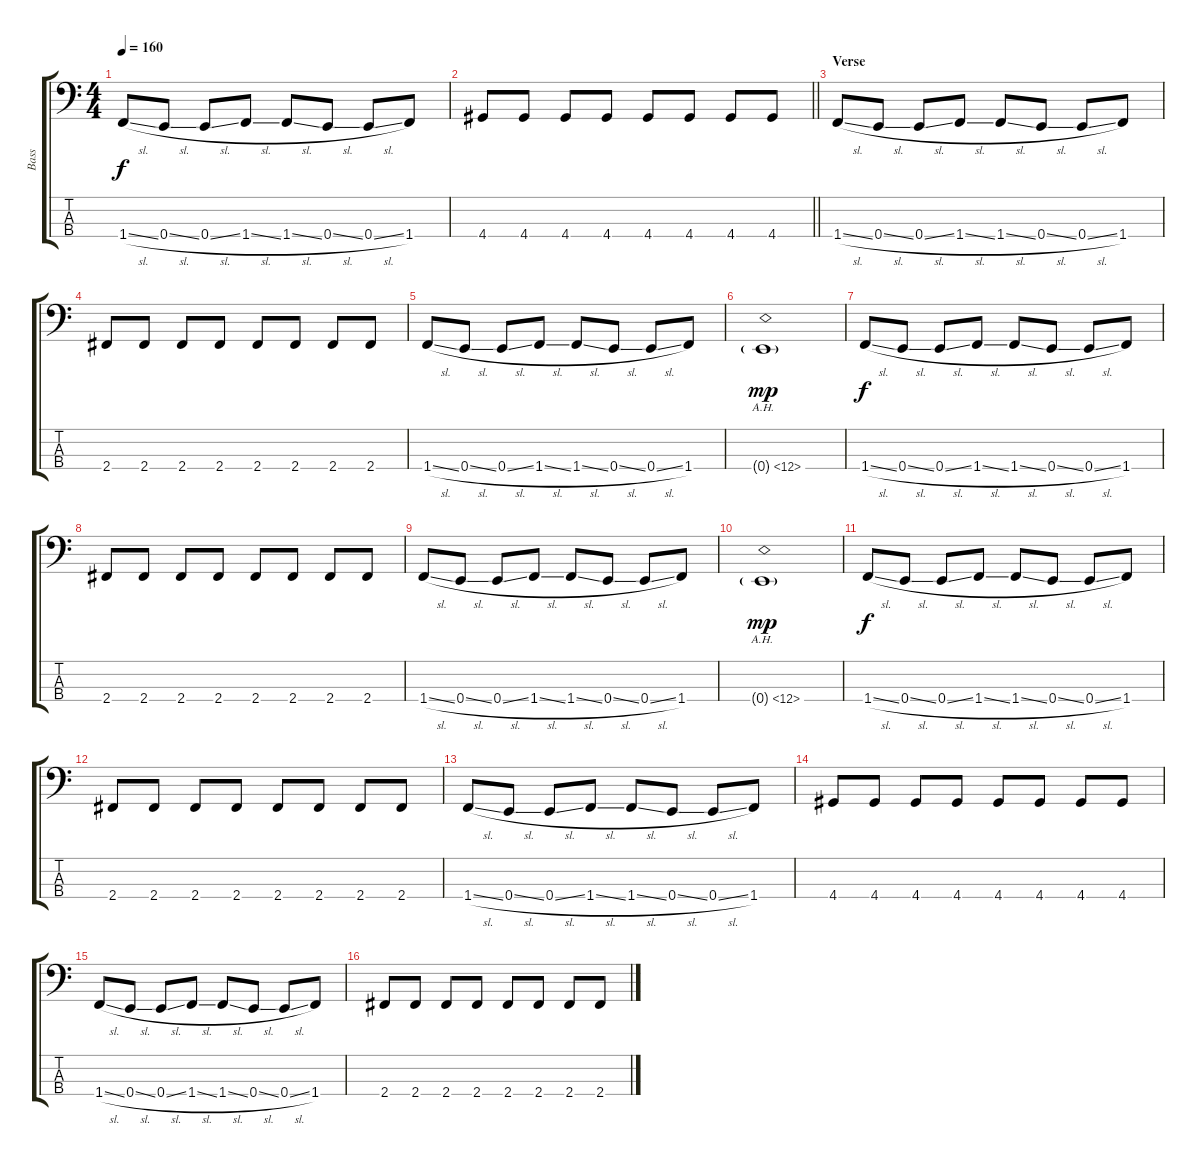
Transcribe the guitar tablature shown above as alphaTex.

\track ("Bass" "Bass") {instrument synthbass2}
\staff {score tabs}
\tuning (G2 D2 A1 E1) {hide}
\ts (4 4)
\tempo 160
\clef f4
\ks c
1.4{sl}.8{dy f} 0.4{sl}.8 0.4{sl}.8 1.4{sl}.8 1.4{sl}.8 0.4{sl}.8 0.4{sl}.8 1.4.8 |
\barLineRight lightlight
4.4.8 4.4.8 4.4.8 4.4.8 4.4.8 4.4.8 4.4.8 4.4.8 |
\section ("" "Verse")
1.4{sl}.8 0.4{sl}.8 0.4{sl}.8 1.4{sl}.8 1.4{sl}.8 0.4{sl}.8 0.4{sl}.8 1.4.8 |
2.4.8 2.4.8 2.4.8 2.4.8 2.4.8 2.4.8 2.4.8 2.4.8 |
1.4{sl}.8 0.4{sl}.8 0.4{sl}.8 1.4{sl}.8 1.4{sl}.8 0.4{sl}.8 0.4{sl}.8 1.4.8 |
0.4{ah 12 g}.1{dy mp} |
1.4{sl}.8{dy f} 0.4{sl}.8 0.4{sl}.8 1.4{sl}.8 1.4{sl}.8 0.4{sl}.8 0.4{sl}.8 1.4.8 |
2.4.8 2.4.8 2.4.8 2.4.8 2.4.8 2.4.8 2.4.8 2.4.8 |
1.4{sl}.8 0.4{sl}.8 0.4{sl}.8 1.4{sl}.8 1.4{sl}.8 0.4{sl}.8 0.4{sl}.8 1.4.8 |
0.4{ah 12 g}.1{dy mp} |
1.4{sl}.8{dy f} 0.4{sl}.8 0.4{sl}.8 1.4{sl}.8 1.4{sl}.8 0.4{sl}.8 0.4{sl}.8 1.4.8 |
2.4.8 2.4.8 2.4.8 2.4.8 2.4.8 2.4.8 2.4.8 2.4.8 |
1.4{sl}.8 0.4{sl}.8 0.4{sl}.8 1.4{sl}.8 1.4{sl}.8 0.4{sl}.8 0.4{sl}.8 1.4.8 |
4.4.8 4.4.8 4.4.8 4.4.8 4.4.8 4.4.8 4.4.8 4.4.8 |
1.4{sl}.8 0.4{sl}.8 0.4{sl}.8 1.4{sl}.8 1.4{sl}.8 0.4{sl}.8 0.4{sl}.8 1.4.8 |
2.4.8 2.4.8 2.4.8 2.4.8 2.4.8 2.4.8 2.4.8 2.4.8
